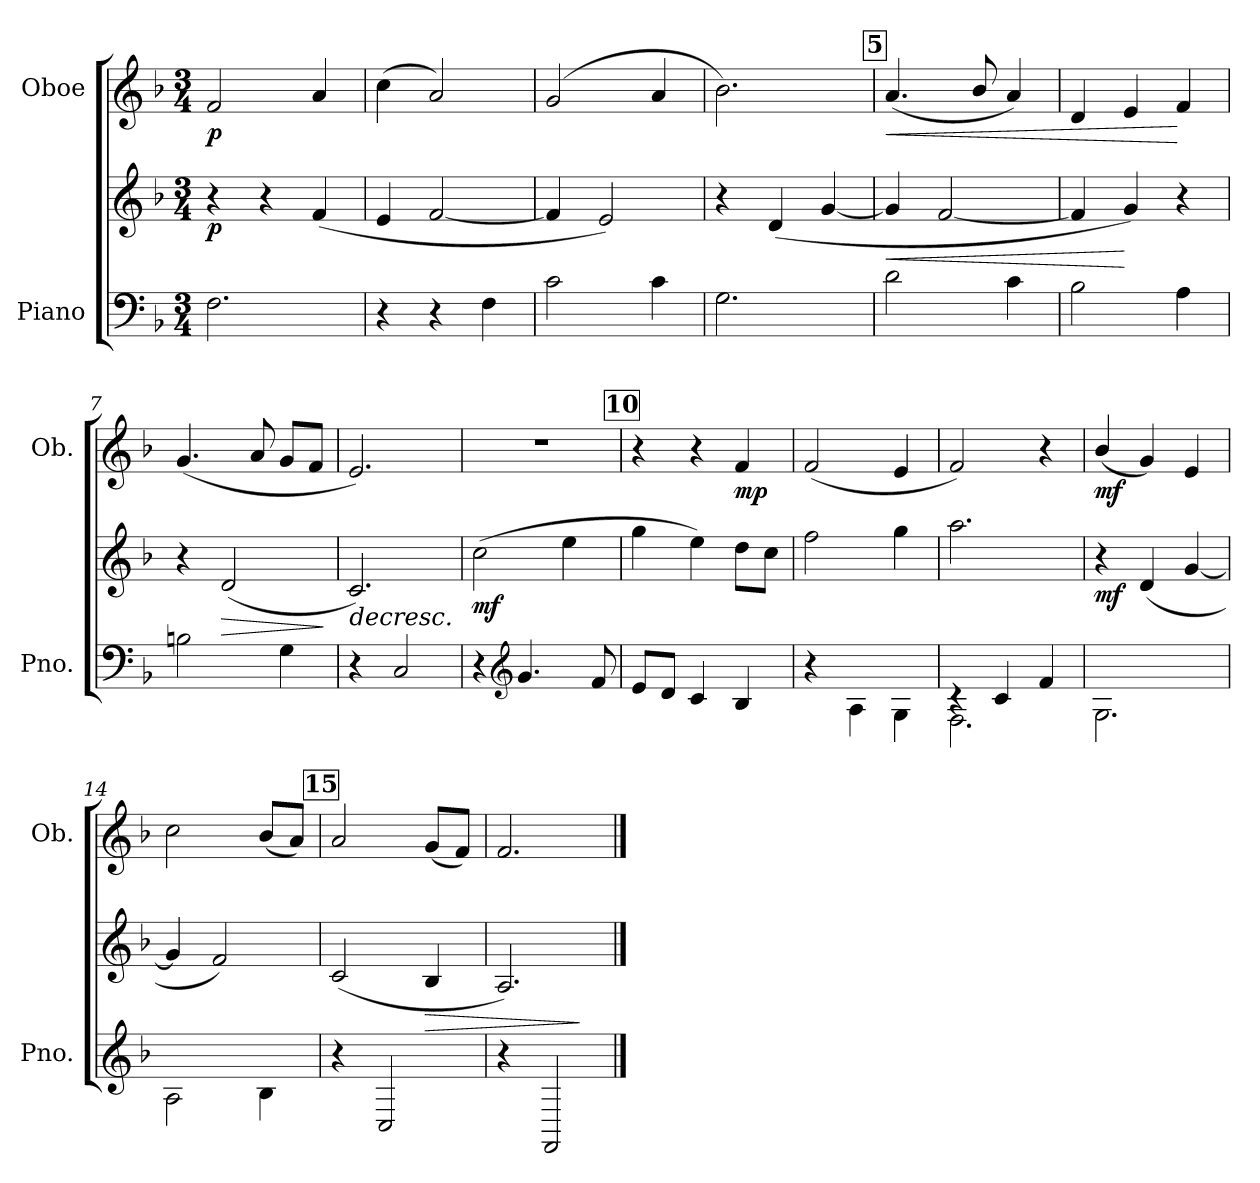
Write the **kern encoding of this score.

**kern	**kern	**dynam	**kern	**dynam
*part2	*part2	*part2	*part1	*part1
*staff3	*staff2	*staff2/3	*staff1	*staff1
*I"Piano	*	*	*I"Oboe	*
*I'Pno.	*	*	*I'Ob.	*
*clefF4	*clefG2	*	*clefG2	*
*k[b-]	*k[b-]	*	*k[b-]	*
*F:	*F:	*	*F:	*
*M3/4	*M3/4	*	*M3/4	*
*MM120	*MM120	*	*MM120	*
=1	=1	=1	=1	=1
!	!	!LO:DY:b	!	!LO:DY:b
2.F\	4r	p	2f/	p
.	4r	.	.	.
.	(<4f/	.	4a/	.
=2	=2	=2	=2	=2
4r	4e/	.	(>4cc\	.
4r	[2f/	.	2a/)	.
4F\	.	.	.	.
=3	=3	=3	=3	=3
2c\	4f/]	.	(>2g/	.
.	2e/)	.	.	.
4c\	.	.	4a/	.
=4	=4	=4	=4	=4
2.G\	4r	.	2.b-\)	.
.	(<4d/	.	.	.
.	[4g/	.	.	.
!!LO:REH:place=s1:a:B:fs=12:t=5
=5	=5	=5	=5	=5
!	!	!LO:HP:b	!	!LO:HP:b
2d\	4g/]	<	(>4.a/	<
.	[2f/	.	.	.
.	.	.	8b-/	.
4c\	.	.	4a/)	.
!!LO:LB:g=z
=6	=6	=6	=6	=6
2B-\	4f/]	.	4d/	.
.	4g/)	[	4e/	.
4A\	4r	.	4f/	[
=7	=7	=7	=7	=7
2Bn\	4r	.	(<4.g/	.
!	!	!LO:HP:b	!	!
.	(<2d/	>	.	.
.	.	.	8a/	.
4G\	.	.	8g/L	.
.	.	.	8f/J	.
.	.	]	.	.
=8	=8	=8	=8	=8
!	!	!LO:HP:b	!	!
4r	2.c/)	>	2.e/)	.
2C/	.	.	.	.
=9	=9	=9	=9	=9
!	!	!LO:DY:b	!	!
4r	(>2cc\	mf	2.r	.
*clefG2	*	*	*	*
4.g/	.	.	.	.
.	4ee\	.	.	.
8f/	.	.	.	.
!!LO:REH:place=s1:a:B:fs=12:t=10
=10	=10	=10	=10	=10
8e/L	4gg\	.	4r	.
8d/J	.	.	.	.
4c/	4ee\)	.	4r	.
!	!	!	!	!LO:DY:b
4B-/	8dd\L	.	4f/	mp
.	8cc\J	.	.	.
!!LO:LB:g=z
=11	=11	=11	=11	=11
4r	2ff\	.	(<2f/	.
4A\	.	.	.	.
4G\	4gg\	.	4e/	.
=12	=12	=12	=12	=12
*^	*	*	*	*
4rc	2.F\	2.aa\	.	2f/)	.
4c/	.	.	.	.	.
4f/	.	.	.	4r	.
*v	*v	*	*	*	*
=13	=13	=13	=13	=13
!	!	!LO:DY:b	!	!LO:DY:b
2.G\	4r	mf	(<4b-/	mf
.	(<4d/	.	4g/)	.
.	[4g/	.	4e/	.
=14	=14	=14	=14	=14
2A\	4g/]	.	2cc\	.
.	2f/)	.	.	.
4B-\	.	.	(<8b-/L	.
.	.	.	8a/J)	.
!!LO:REH:place=s1:a:B:fs=12:t=15
=15	=15	=15	=15	=15
4r	(<2c/	.	2a/	.
2C/	.	.	.	.
!	!	!LO:HP:b	!	!
.	4B-/	>	(<8g/L	.
.	.	.	8f/J)	.
=16	=16	=16	=16	=16
4r	2.A/)	.	2.f/	.
2FF/	.	.	.	.
.	.	] ]	.	.
==	==	==	==	==
*-	*-	*-	*-	*-
